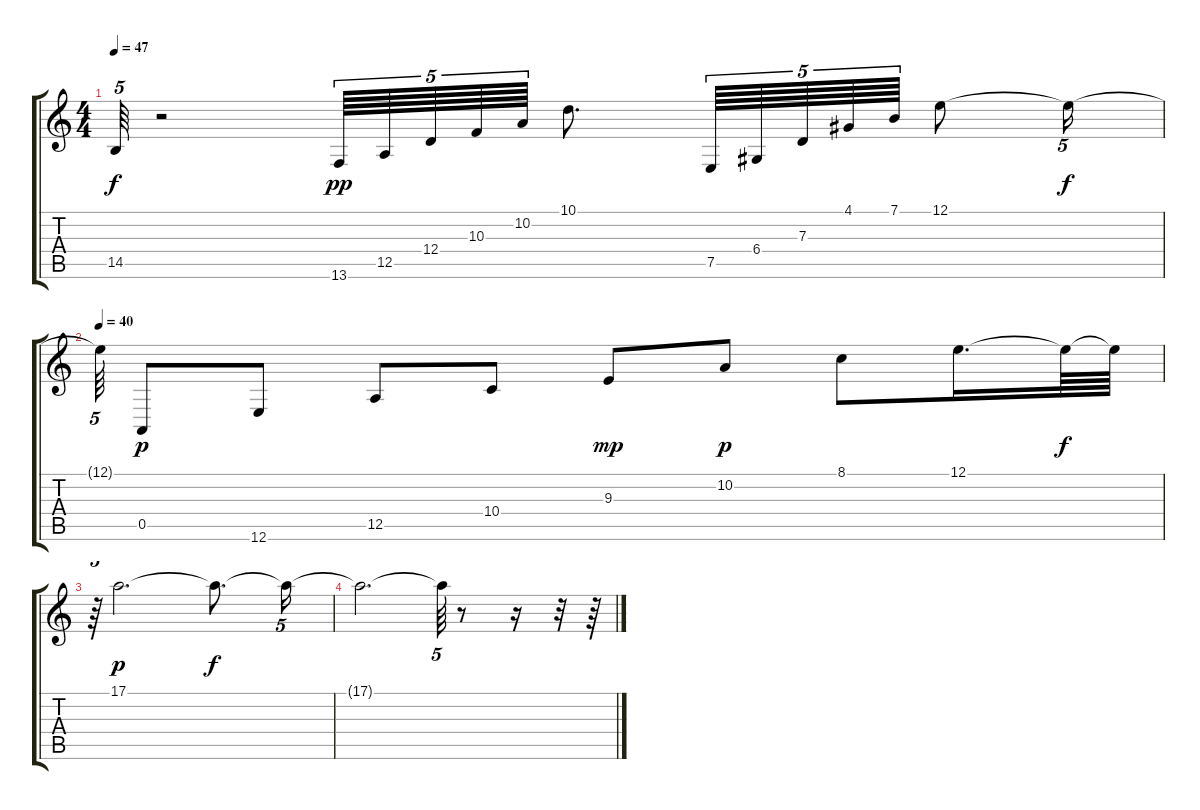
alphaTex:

\track "" {instrument orchestralharp}
\staff {score tabs}
\tuning (E4 B3 G3 D3 A2 E2) {hide}
\ts (4 4)
\tempo 47
\clef g2
\ks c
14.5{t}.64{tu (5 4) dy f} r.2 13.6.64{tu (5 4) dy pp} 12.5.64{tu (5 4)} 12.4.64{tu (5 4)} 10.3.64{tu (5 4)} 10.2.64{tu (5 4)} 10.1.8{d} 7.5.64{tu (5 4)} 6.4.64{tu (5 4)} 7.3.64{tu (5 4)} 4.1.64{tu (5 4)} 7.1.64{tu (5 4)} 12.1.8 12.1{t}.16{tu (5 4) dy f} |
\tempo 40
12.1{t}.64{tu (5 4)} 0.5.8{dy p} 12.6.8 12.5.8 10.4.8 9.3.8{dy mp} 10.2.8{dy p} 8.1.8 12.1.16{d} 12.1{t}.64{dy f} 12.1{t}.64 |
r.64{tu (5 4)} 17.1.2{d dy p} 17.1{t}.8{d dy f} 17.1{t}.16{tu (5 4)} |
17.1{t}.2{d} 17.1{t}.64{tu (5 4)} r.8 r.16 r.32 r.64
